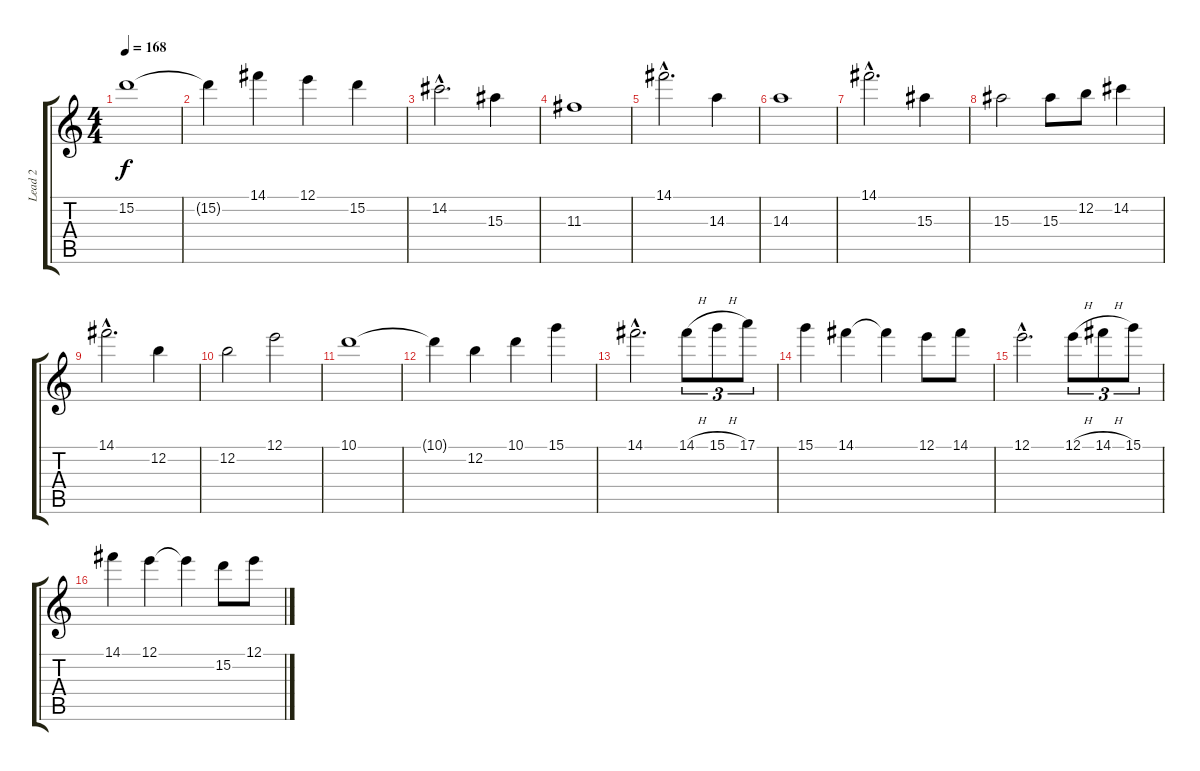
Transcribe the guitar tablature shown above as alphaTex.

\track ("Lead 2" "Lead 2") {instrument distortionguitar}
\staff {score tabs}
\tuning (E4 B3 G3 D3 A2 E2) {hide}
\ts (4 4)
\tempo 168
\clef g2
\ks c
15.2.1{dy f} |
15.2{t}.4 14.1.4 12.1.4 15.2.4 |
14.2{hac}.2{d} 15.3.4 |
11.3.1 |
\section ("" "")
14.1{hac}.2{d} 14.3.4 |
14.3.1 |
14.1{hac}.2{d} 15.3.4 |
15.3.2 15.3.8 12.2.8 14.2.4 |
14.1{hac}.2{d} 12.2.4 |
12.2.2 12.1.2 |
10.1.1 |
10.1{t}.4 12.2.4 10.1.4 15.1.4 |
\section ("" "")
14.1{hac}.2{d} 14.1{h}.8{tu (3 2)} 15.1{h}.8{tu (3 2)} 17.1.8{tu (3 2)} |
15.1.4 14.1.4 14.1{t}.4 12.1.8 14.1.8 |
12.1{hac}.2{d} 12.1{h}.8{tu (3 2)} 14.1{h}.8{tu (3 2)} 15.1.8{tu (3 2)} |
14.1.4 12.1.4 12.1{t}.4 15.2.8 12.1.8
